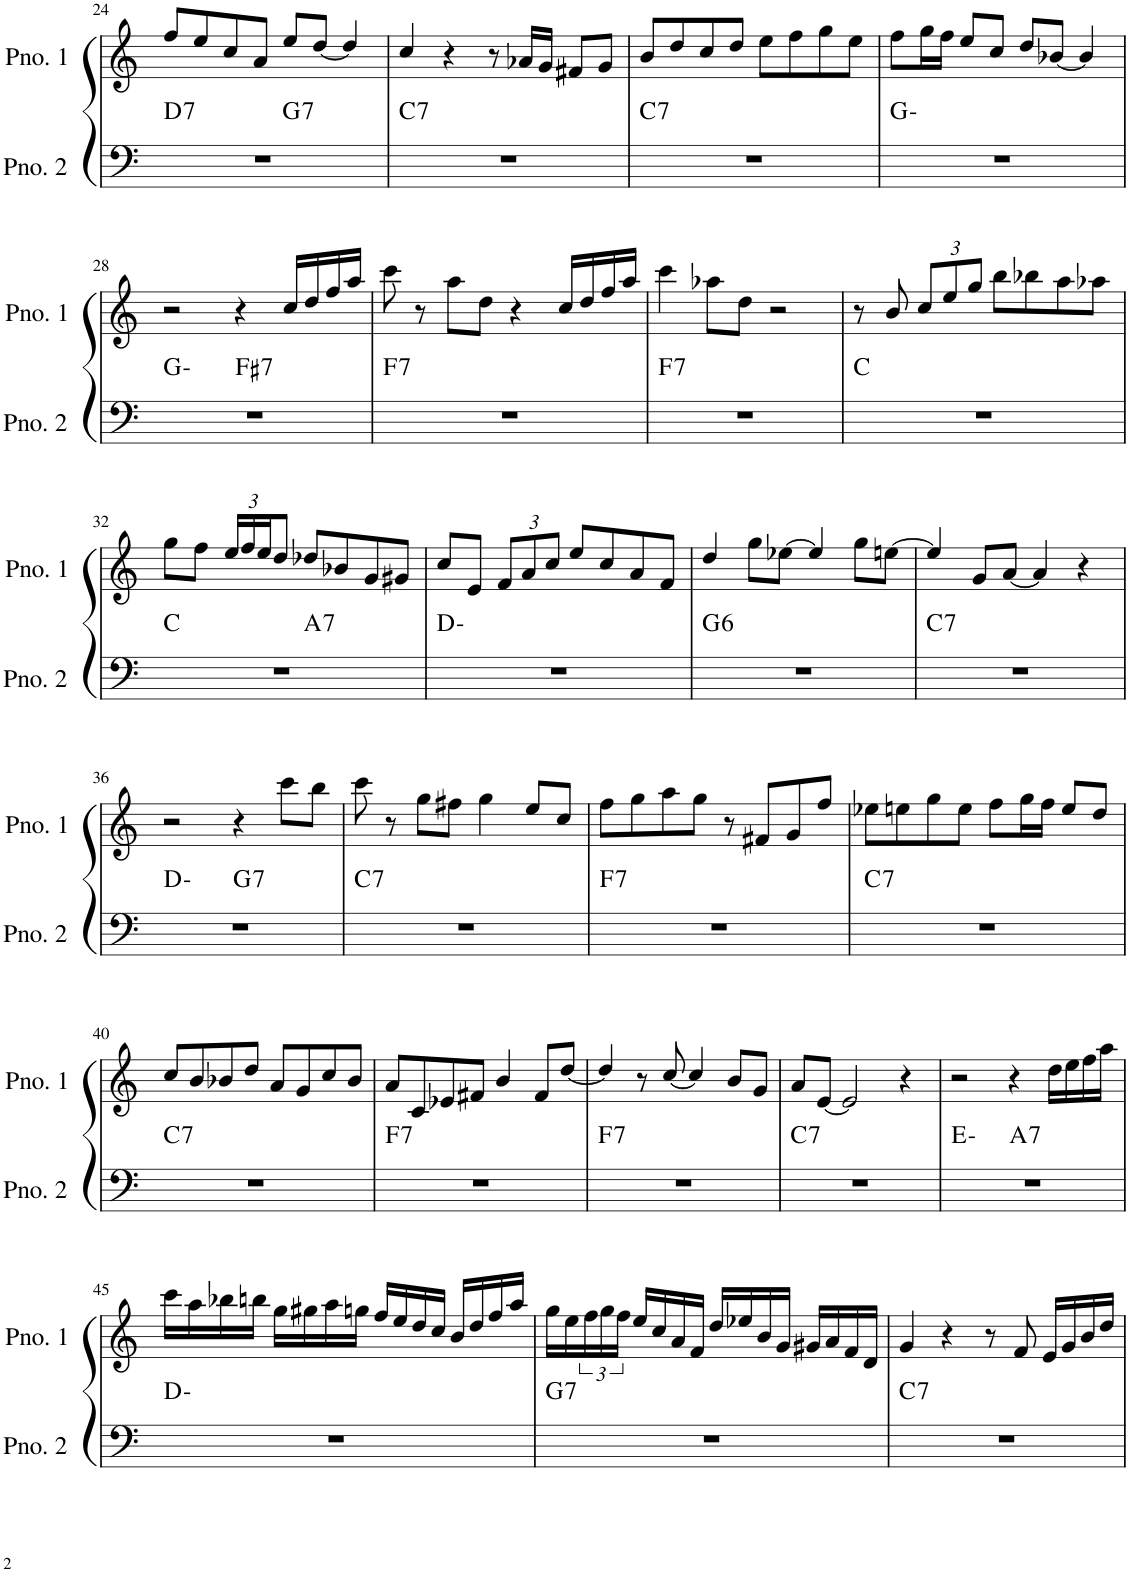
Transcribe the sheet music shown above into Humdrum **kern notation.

**kern	**harte	**kern
*part2	*part2	*part1
*staff2	*	*staff1
*I"ピアノ 2	*	*I"ピアノ 1
!!LO:PB:g=z
*clefF4	*	*clefG2
*k[]	*	*k[]
*M4/4	*	*M4/4
=24	=24	=24
!	!LO:H:kt=7	!
*^	*	*
1r	2ryy	D:7	8ff/L
.	.	.	8ee/
.	.	.	8cc/
.	.	.	8a/J
!	!	!LO:H:kt=7	!
.	2ryy	G:7	8ee/L
.	.	.	[8dd/J
.	.	.	4dd/]
=25	=25	=25	=25
!	!	!LO:H:kt=7	!
*v	*v	*	*
1r	C:7	4cc/
.	.	4r
.	.	8r
.	.	16a-X/LL
.	.	16g/JJ
.	.	8f#X/L
.	.	8g/J
=26	=26	=26
!	!LO:H:kt=7	!
1r	C:7	8b/L
.	.	8dd/
.	.	8cc/
.	.	8dd/J
.	.	8ee\L
.	.	8ff\
.	.	8gg\
.	.	8ee\J
=27	=27	=27
1r	G:min	8ff\L
.	.	16gg\L
.	.	16ff\JJ
.	.	8ee/L
.	.	8cc/J
.	.	8dd/L
.	.	[8b-X/J
.	.	4b-/]
!!LO:LB:g=z
=28	=28	=28
*^	*	*
1r	2ryy	G:min	2r
!	!	!LO:H:kt=7	!
.	2ryy	F#:7	4r
.	.	.	16cc/LL
.	.	.	16dd/
.	.	.	16ff/
.	.	.	16aa/JJ
=29	=29	=29	=29
!	!	!LO:H:kt=7	!
*v	*v	*	*
1r	F:7	8ccc\
.	.	8r
.	.	8aa\L
.	.	8dd\J
.	.	4r
.	.	16cc/LL
.	.	16dd/
.	.	16ff/
.	.	16aa/JJ
=30	=30	=30
!	!LO:H:kt=7	!
1r	F:7	4ccc\
.	.	8aa-X\L
.	.	8dd\J
.	.	2r
=31	=31	=31
1r	C:maj	8r
.	.	8b/
*	*	*Xbrackettup
.	.	12cc/L
.	.	12ee/
.	.	12gg/J
.	.	8bb\L
.	.	8bb-X\
.	.	8aa\
.	.	8aa-X\J
!!LO:LB:g=z
=32	=32	=32
*^	*	*
1r	2ryy	C:maj	8gg\L
.	.	.	8ff\J
.	.	.	24ee/LL
.	.	.	24ff/
.	.	.	24ee/J
.	.	.	8dd/J
!	!	!LO:H:kt=7	!
.	2ryy	A:7	8dd-X/L
.	.	.	8b-X/
.	.	.	8g/
.	.	.	8g#X/J
*v	*v	*	*
=33	=33	=33
1r	D:min	8cc/L
.	.	8e/J
.	.	12f/L
.	.	12a/
.	.	12cc/J
.	.	8ee/L
.	.	8cc/
.	.	8a/
.	.	8f/J
=34	=34	=34
!	!LO:H:kt=6	!
1r	G:maj6	4dd/
.	.	8gg\L
.	.	[8ee-X\J
.	.	4ee-/]
.	.	8gg\L
.	.	[8een\J
=35	=35	=35
!	!LO:H:kt=7	!
1r	C:7	4ee/]
.	.	8g/L
.	.	[8a/J
.	.	4a/]
.	.	4r
!!LO:LB:g=z
=36	=36	=36
*^	*	*
1r	2ryy	D:min	2r
!	!	!LO:H:kt=7	!
.	2ryy	G:7	4r
.	.	.	8ccc\L
.	.	.	8bb\J
=37	=37	=37	=37
!	!	!LO:H:kt=7	!
*v	*v	*	*
1r	C:7	8ccc\
.	.	8r
.	.	8gg\L
.	.	8ff#X\J
.	.	4gg\
.	.	8ee/L
.	.	8cc/J
=38	=38	=38
!	!LO:H:kt=7	!
1r	F:7	8ff\L
.	.	8gg\
.	.	8aa\
.	.	8gg\J
.	.	8r
.	.	8f#X/L
.	.	8g/
.	.	8ff/J
=39	=39	=39
!	!LO:H:kt=7	!
1r	C:7	8ee-X\L
.	.	8een\
.	.	8gg\
.	.	8ee\J
.	.	8ff\L
.	.	16gg\L
.	.	16ff\JJ
.	.	8ee/L
.	.	8dd/J
!!LO:LB:g=z
=40	=40	=40
!	!LO:H:kt=7	!
1r	C:7	8cc/L
.	.	8b/
.	.	8b-X/
.	.	8dd/J
.	.	8a/L
.	.	8g/
.	.	8cc/
.	.	8b-/J
=41	=41	=41
!	!LO:H:kt=7	!
1r	F:7	8a/L
.	.	8c/
.	.	8e-X/
.	.	8f#X/J
.	.	4b/
.	.	8f#/L
.	.	[8dd/J
=42	=42	=42
!	!LO:H:kt=7	!
1r	F:7	4dd/]
.	.	8r
.	.	[8cc/
.	.	4cc/]
.	.	8b/L
.	.	8g/J
=43	=43	=43
!	!LO:H:kt=7	!
1r	C:7	8a/L
.	.	[8e/J
.	.	2e/]
.	.	4r
=44	=44	=44
*^	*	*
1r	2ryy	E:min	2r
!	!	!LO:H:kt=7	!
.	2ryy	A:7	4r
.	.	.	16dd\LL
.	.	.	16ee\
.	.	.	16ff\
.	.	.	16aa\JJ
*v	*v	*	*
!!LO:LB:g=z
=45	=45	=45
1r	D:min	16ccc\LL
.	.	16aa\
.	.	16bb-X\
.	.	16bbn\JJ
.	.	16gg\LL
.	.	16gg#X\
.	.	16aa\
.	.	16ggn\JJ
.	.	16ff/LL
.	.	16ee/
.	.	16dd/
.	.	16cc/JJ
.	.	16b/LL
.	.	16dd/
.	.	16ff/
.	.	16aa/JJ
=46	=46	=46
!	!LO:H:kt=7	!
1r	G:7	16gg\LL
.	.	16ee\
*	*	*brackettup
.	.	24ff\
.	.	24gg\
.	.	24ff\JJ
.	.	16ee/LL
.	.	16cc/
.	.	16a/
.	.	16f/JJ
.	.	16dd/LL
.	.	16ee-X/
.	.	16b/
.	.	16g/JJ
.	.	16g#X/LL
.	.	16a/
.	.	16f/
.	.	16d/JJ
=47	=47	=47
!	!LO:H:kt=7	!
1r	C:7	4g/
.	.	4r
.	.	8r
.	.	8f/
.	.	16e/LL
.	.	16g/
.	.	16b/
.	.	16dd/JJ
=	=	=
*-	*-	*-
